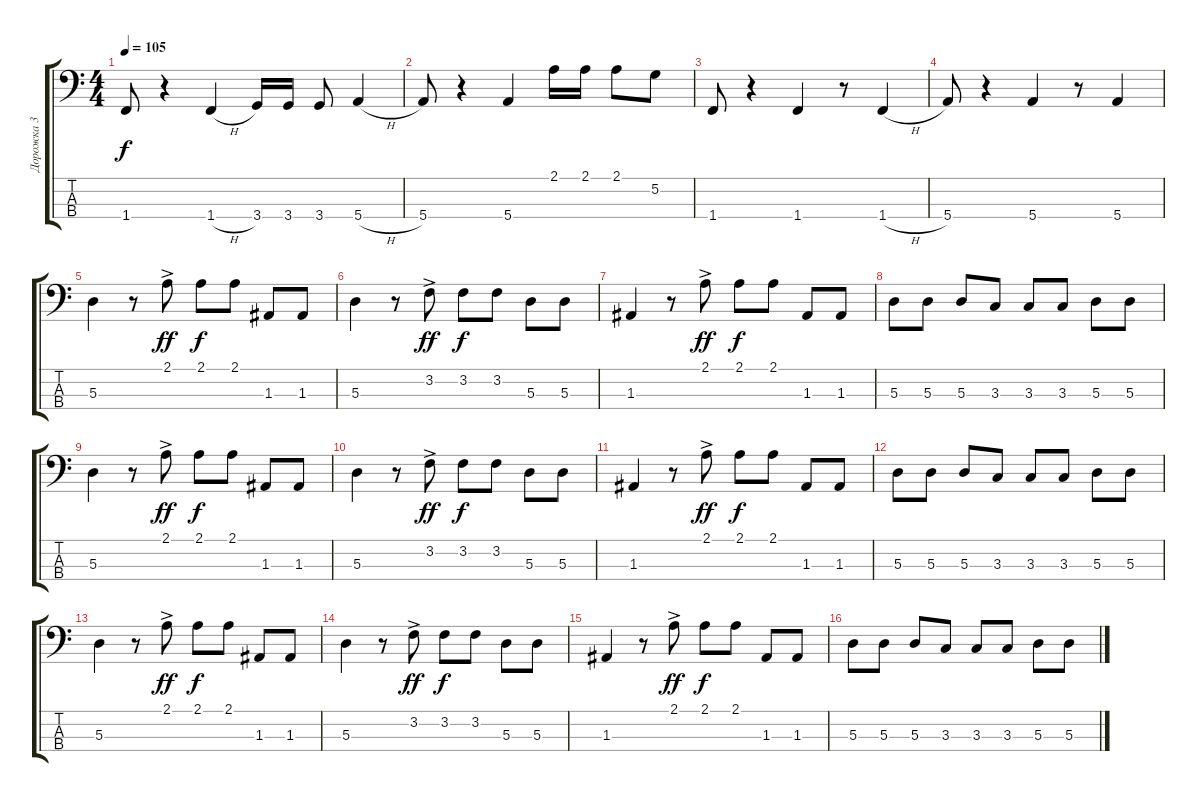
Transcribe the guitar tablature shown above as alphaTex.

\track ("Дорожка 3" "Дорожка 3") {instrument synthbass2}
\staff {score tabs}
\tuning (G2 D2 A1 E1) {hide}
\ts (4 4)
\tempo 105
\clef f4
\ks c
1.4.8{dy f} r.4 1.4{h}.4 3.4.16 3.4.16 3.4.8 5.4{h}.4 |
5.4.8 r.4 5.4.4 2.1.16 2.1.16 2.1.8 5.2.8 |
1.4.8 r.4 1.4.4 r.8 1.4{h}.4 |
5.4.8 r.4 5.4.4 r.8 5.4.4 |
5.3.4 r.8 2.1{ac}.8{dy ff} 2.1.8{dy f} 2.1.8 1.3.8 1.3.8 |
5.3.4 r.8 3.2{ac}.8{dy ff} 3.2.8{dy f} 3.2.8 5.3.8 5.3.8 |
1.3.4 r.8 2.1{ac}.8{dy ff} 2.1.8{dy f} 2.1.8 1.3.8 1.3.8 |
5.3.8 5.3.8 5.3.8 3.3.8 3.3.8 3.3.8 5.3.8 5.3.8 |
5.3.4 r.8 2.1{ac}.8{dy ff} 2.1.8{dy f} 2.1.8 1.3.8 1.3.8 |
5.3.4 r.8 3.2{ac}.8{dy ff} 3.2.8{dy f} 3.2.8 5.3.8 5.3.8 |
1.3.4 r.8 2.1{ac}.8{dy ff} 2.1.8{dy f} 2.1.8 1.3.8 1.3.8 |
5.3.8 5.3.8 5.3.8 3.3.8 3.3.8 3.3.8 5.3.8 5.3.8 |
5.3.4 r.8 2.1{ac}.8{dy ff} 2.1.8{dy f} 2.1.8 1.3.8 1.3.8 |
5.3.4 r.8 3.2{ac}.8{dy ff} 3.2.8{dy f} 3.2.8 5.3.8 5.3.8 |
1.3.4 r.8 2.1{ac}.8{dy ff} 2.1.8{dy f} 2.1.8 1.3.8 1.3.8 |
5.3.8 5.3.8 5.3.8 3.3.8 3.3.8 3.3.8 5.3.8 5.3.8
